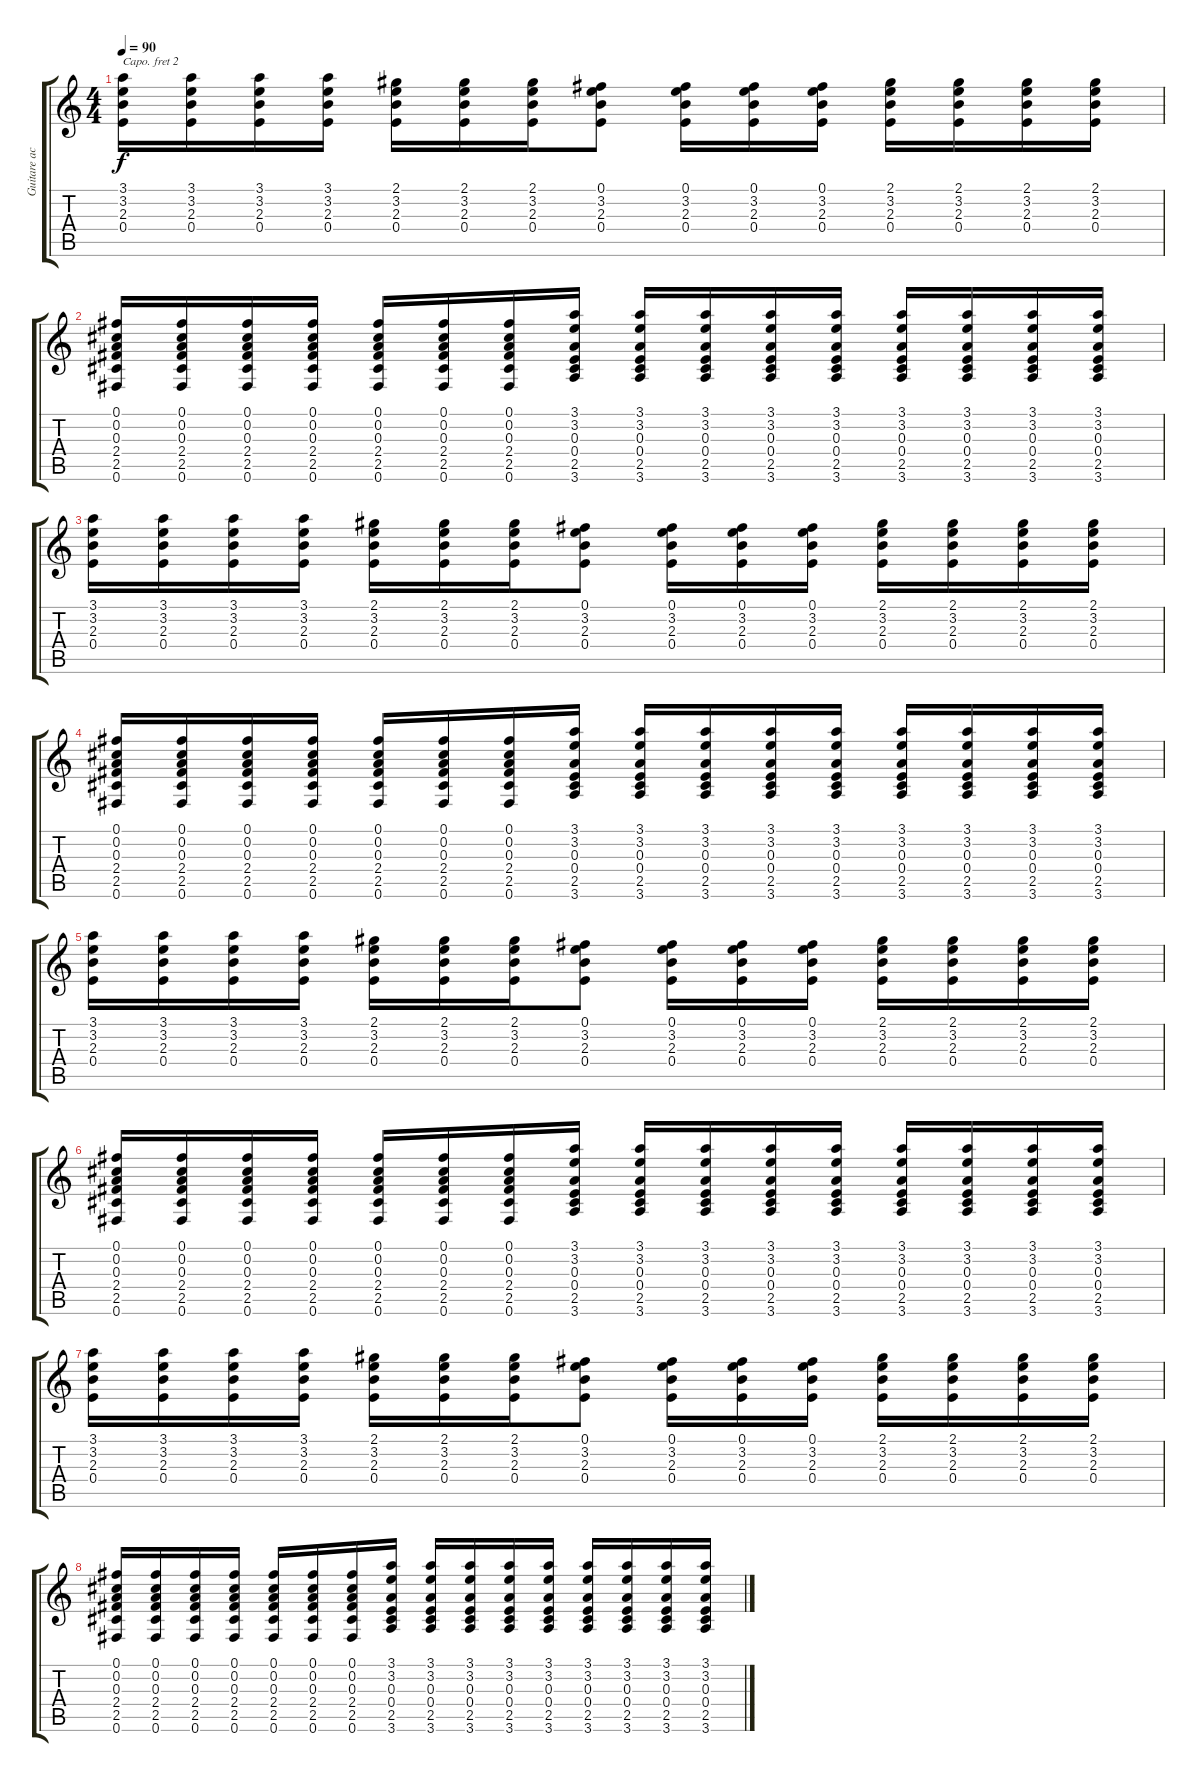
\track ("Guitare acoustique (capo 2)" "Guitare ac") {instrument acousticguitarnylon}
\staff {score tabs}
\capo 2
\tuning (E4 B3 G3 D3 A2 E2) {hide}
\ts (4 4)
\tempo 90
\clef g2
\ks c
(3.1 3.2 2.3 0.4).16{dy f} (3.1 3.2 2.3 0.4).16 (3.1 3.2 2.3 0.4).16 (3.1 3.2 2.3 0.4).16 (2.1 3.2 2.3 0.4).16 (2.1 3.2 2.3 0.4).16 (2.1 3.2 2.3 0.4).16 (0.1 3.2 2.3 0.4).8 (0.1 3.2 2.3 0.4).16 (0.1 3.2 2.3 0.4).16 (0.1 3.2 2.3 0.4).16 (2.1 3.2 2.3 0.4).16 (2.1 3.2 2.3 0.4).16 (2.1 3.2 2.3 0.4).16 (2.1 3.2 2.3 0.4).16 |
(0.1 0.2 0.3 2.4 2.5 0.6).16 (0.1 0.2 0.3 2.4 2.5 0.6).16 (0.1 0.2 0.3 2.4 2.5 0.6).16 (0.1 0.2 0.3 2.4 2.5 0.6).16 (0.1 0.2 0.3 2.4 2.5 0.6).16 (0.1 0.2 0.3 2.4 2.5 0.6).16 (0.1 0.2 0.3 2.4 2.5 0.6).16 (3.1 3.2 0.3 0.4 2.5 3.6).16 (3.1 3.2 0.3 0.4 2.5 3.6).16 (3.1 3.2 0.3 0.4 2.5 3.6).16 (3.1 3.2 0.3 0.4 2.5 3.6).16 (3.1 3.2 0.3 0.4 2.5 3.6).16 (3.1 3.2 0.3 0.4 2.5 3.6).16 (3.1 3.2 0.3 0.4 2.5 3.6).16 (3.1 3.2 0.3 0.4 2.5 3.6).16 (3.1 3.2 0.3 0.4 2.5 3.6).16 |
(3.1 3.2 2.3 0.4).16 (3.1 3.2 2.3 0.4).16 (3.1 3.2 2.3 0.4).16 (3.1 3.2 2.3 0.4).16 (2.1 3.2 2.3 0.4).16 (2.1 3.2 2.3 0.4).16 (2.1 3.2 2.3 0.4).16 (0.1 3.2 2.3 0.4).8 (0.1 3.2 2.3 0.4).16 (0.1 3.2 2.3 0.4).16 (0.1 3.2 2.3 0.4).16 (2.1 3.2 2.3 0.4).16 (2.1 3.2 2.3 0.4).16 (2.1 3.2 2.3 0.4).16 (2.1 3.2 2.3 0.4).16 |
(0.1 0.2 0.3 2.4 2.5 0.6).16 (0.1 0.2 0.3 2.4 2.5 0.6).16 (0.1 0.2 0.3 2.4 2.5 0.6).16 (0.1 0.2 0.3 2.4 2.5 0.6).16 (0.1 0.2 0.3 2.4 2.5 0.6).16 (0.1 0.2 0.3 2.4 2.5 0.6).16 (0.1 0.2 0.3 2.4 2.5 0.6).16 (3.1 3.2 0.3 0.4 2.5 3.6).16 (3.1 3.2 0.3 0.4 2.5 3.6).16 (3.1 3.2 0.3 0.4 2.5 3.6).16 (3.1 3.2 0.3 0.4 2.5 3.6).16 (3.1 3.2 0.3 0.4 2.5 3.6).16 (3.1 3.2 0.3 0.4 2.5 3.6).16 (3.1 3.2 0.3 0.4 2.5 3.6).16 (3.1 3.2 0.3 0.4 2.5 3.6).16 (3.1 3.2 0.3 0.4 2.5 3.6).16 |
(3.1 3.2 2.3 0.4).16 (3.1 3.2 2.3 0.4).16 (3.1 3.2 2.3 0.4).16 (3.1 3.2 2.3 0.4).16 (2.1 3.2 2.3 0.4).16 (2.1 3.2 2.3 0.4).16 (2.1 3.2 2.3 0.4).16 (0.1 3.2 2.3 0.4).8 (0.1 3.2 2.3 0.4).16 (0.1 3.2 2.3 0.4).16 (0.1 3.2 2.3 0.4).16 (2.1 3.2 2.3 0.4).16 (2.1 3.2 2.3 0.4).16 (2.1 3.2 2.3 0.4).16 (2.1 3.2 2.3 0.4).16 |
(0.1 0.2 0.3 2.4 2.5 0.6).16 (0.1 0.2 0.3 2.4 2.5 0.6).16 (0.1 0.2 0.3 2.4 2.5 0.6).16 (0.1 0.2 0.3 2.4 2.5 0.6).16 (0.1 0.2 0.3 2.4 2.5 0.6).16 (0.1 0.2 0.3 2.4 2.5 0.6).16 (0.1 0.2 0.3 2.4 2.5 0.6).16 (3.1 3.2 0.3 0.4 2.5 3.6).16 (3.1 3.2 0.3 0.4 2.5 3.6).16 (3.1 3.2 0.3 0.4 2.5 3.6).16 (3.1 3.2 0.3 0.4 2.5 3.6).16 (3.1 3.2 0.3 0.4 2.5 3.6).16 (3.1 3.2 0.3 0.4 2.5 3.6).16 (3.1 3.2 0.3 0.4 2.5 3.6).16 (3.1 3.2 0.3 0.4 2.5 3.6).16 (3.1 3.2 0.3 0.4 2.5 3.6).16 |
(3.1 3.2 2.3 0.4).16 (3.1 3.2 2.3 0.4).16 (3.1 3.2 2.3 0.4).16 (3.1 3.2 2.3 0.4).16 (2.1 3.2 2.3 0.4).16 (2.1 3.2 2.3 0.4).16 (2.1 3.2 2.3 0.4).16 (0.1 3.2 2.3 0.4).8 (0.1 3.2 2.3 0.4).16 (0.1 3.2 2.3 0.4).16 (0.1 3.2 2.3 0.4).16 (2.1 3.2 2.3 0.4).16 (2.1 3.2 2.3 0.4).16 (2.1 3.2 2.3 0.4).16 (2.1 3.2 2.3 0.4).16 |
(0.1 0.2 0.3 2.4 2.5 0.6).16 (0.1 0.2 0.3 2.4 2.5 0.6).16 (0.1 0.2 0.3 2.4 2.5 0.6).16 (0.1 0.2 0.3 2.4 2.5 0.6).16 (0.1 0.2 0.3 2.4 2.5 0.6).16 (0.1 0.2 0.3 2.4 2.5 0.6).16 (0.1 0.2 0.3 2.4 2.5 0.6).16 (3.1 3.2 0.3 0.4 2.5 3.6).16 (3.1 3.2 0.3 0.4 2.5 3.6).16 (3.1 3.2 0.3 0.4 2.5 3.6).16 (3.1 3.2 0.3 0.4 2.5 3.6).16 (3.1 3.2 0.3 0.4 2.5 3.6).16 (3.1 3.2 0.3 0.4 2.5 3.6).16 (3.1 3.2 0.3 0.4 2.5 3.6).16 (3.1 3.2 0.3 0.4 2.5 3.6).16 (3.1 3.2 0.3 0.4 2.5 3.6).16
